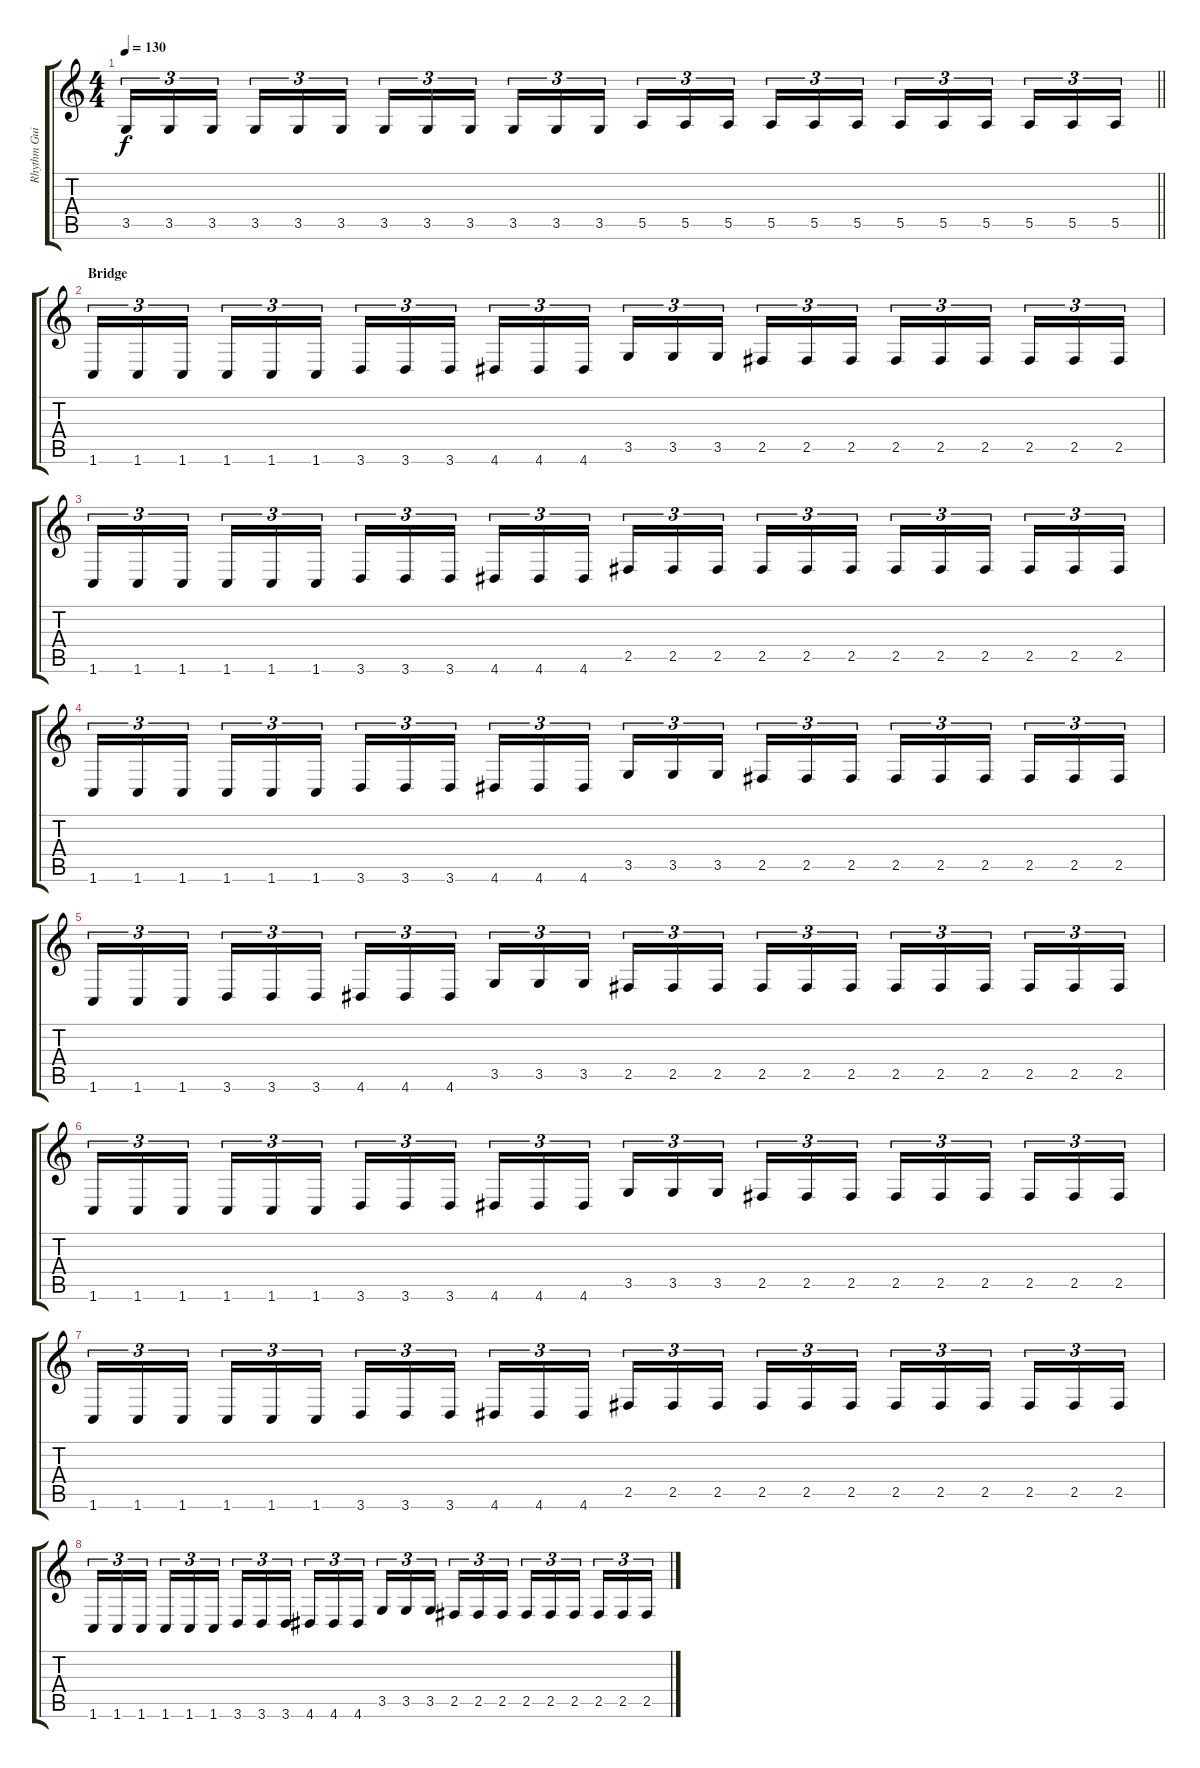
\track ("Rhythm Guitar" "Rhythm Gui") {instrument distortionguitar}
\staff {score tabs}
\tuning (B3 Gb3 D3 A2 E2 B1) {hide}
\ts (4 4)
\tempo 130
\clef g2
\barLineRight lightlight
\ks c
3.5.16{tu (3 2) dy f} 3.5.16{tu (3 2)} 3.5.16{tu (3 2) beam splitsecondary} 3.5.16{tu (3 2)} 3.5.16{tu (3 2)} 3.5.16{tu (3 2)} 3.5.16{tu (3 2)} 3.5.16{tu (3 2)} 3.5.16{tu (3 2) beam splitsecondary} 3.5.16{tu (3 2)} 3.5.16{tu (3 2)} 3.5.16{tu (3 2)} 5.5.16{tu (3 2)} 5.5.16{tu (3 2)} 5.5.16{tu (3 2) beam splitsecondary} 5.5.16{tu (3 2)} 5.5.16{tu (3 2)} 5.5.16{tu (3 2)} 5.5.16{tu (3 2)} 5.5.16{tu (3 2)} 5.5.16{tu (3 2) beam splitsecondary} 5.5.16{tu (3 2)} 5.5.16{tu (3 2)} 5.5.16{tu (3 2)} |
\section ("" "Bridge")
1.6.16{tu (3 2)} 1.6.16{tu (3 2)} 1.6.16{tu (3 2) beam splitsecondary} 1.6.16{tu (3 2)} 1.6.16{tu (3 2)} 1.6.16{tu (3 2)} 3.6.16{tu (3 2)} 3.6.16{tu (3 2)} 3.6.16{tu (3 2) beam splitsecondary} 4.6.16{tu (3 2)} 4.6.16{tu (3 2)} 4.6.16{tu (3 2)} 3.5.16{tu (3 2)} 3.5.16{tu (3 2)} 3.5.16{tu (3 2) beam splitsecondary} 2.5.16{tu (3 2)} 2.5.16{tu (3 2)} 2.5.16{tu (3 2)} 2.5.16{tu (3 2)} 2.5.16{tu (3 2)} 2.5.16{tu (3 2) beam splitsecondary} 2.5.16{tu (3 2)} 2.5.16{tu (3 2)} 2.5.16{tu (3 2)} |
1.6.16{tu (3 2)} 1.6.16{tu (3 2)} 1.6.16{tu (3 2) beam splitsecondary} 1.6.16{tu (3 2)} 1.6.16{tu (3 2)} 1.6.16{tu (3 2)} 3.6.16{tu (3 2)} 3.6.16{tu (3 2)} 3.6.16{tu (3 2) beam splitsecondary} 4.6.16{tu (3 2)} 4.6.16{tu (3 2)} 4.6.16{tu (3 2)} 2.5.16{tu (3 2)} 2.5.16{tu (3 2)} 2.5.16{tu (3 2) beam splitsecondary} 2.5.16{tu (3 2)} 2.5.16{tu (3 2)} 2.5.16{tu (3 2)} 2.5.16{tu (3 2)} 2.5.16{tu (3 2)} 2.5.16{tu (3 2) beam splitsecondary} 2.5.16{tu (3 2)} 2.5.16{tu (3 2)} 2.5.16{tu (3 2)} |
1.6.16{tu (3 2)} 1.6.16{tu (3 2)} 1.6.16{tu (3 2) beam splitsecondary} 1.6.16{tu (3 2)} 1.6.16{tu (3 2)} 1.6.16{tu (3 2)} 3.6.16{tu (3 2)} 3.6.16{tu (3 2)} 3.6.16{tu (3 2) beam splitsecondary} 4.6.16{tu (3 2)} 4.6.16{tu (3 2)} 4.6.16{tu (3 2)} 3.5.16{tu (3 2)} 3.5.16{tu (3 2)} 3.5.16{tu (3 2) beam splitsecondary} 2.5.16{tu (3 2)} 2.5.16{tu (3 2)} 2.5.16{tu (3 2)} 2.5.16{tu (3 2)} 2.5.16{tu (3 2)} 2.5.16{tu (3 2) beam splitsecondary} 2.5.16{tu (3 2)} 2.5.16{tu (3 2)} 2.5.16{tu (3 2)} |
1.6.16{tu (3 2)} 1.6.16{tu (3 2)} 1.6.16{tu (3 2) beam splitsecondary} 3.6.16{tu (3 2)} 3.6.16{tu (3 2)} 3.6.16{tu (3 2)} 4.6.16{tu (3 2)} 4.6.16{tu (3 2)} 4.6.16{tu (3 2) beam splitsecondary} 3.5.16{tu (3 2)} 3.5.16{tu (3 2)} 3.5.16{tu (3 2)} 2.5.16{tu (3 2)} 2.5.16{tu (3 2)} 2.5.16{tu (3 2) beam splitsecondary} 2.5.16{tu (3 2)} 2.5.16{tu (3 2)} 2.5.16{tu (3 2)} 2.5.16{tu (3 2)} 2.5.16{tu (3 2)} 2.5.16{tu (3 2) beam splitsecondary} 2.5.16{tu (3 2)} 2.5.16{tu (3 2)} 2.5.16{tu (3 2)} |
1.6.16{tu (3 2)} 1.6.16{tu (3 2)} 1.6.16{tu (3 2) beam splitsecondary} 1.6.16{tu (3 2)} 1.6.16{tu (3 2)} 1.6.16{tu (3 2)} 3.6.16{tu (3 2)} 3.6.16{tu (3 2)} 3.6.16{tu (3 2) beam splitsecondary} 4.6.16{tu (3 2)} 4.6.16{tu (3 2)} 4.6.16{tu (3 2)} 3.5.16{tu (3 2)} 3.5.16{tu (3 2)} 3.5.16{tu (3 2) beam splitsecondary} 2.5.16{tu (3 2)} 2.5.16{tu (3 2)} 2.5.16{tu (3 2)} 2.5.16{tu (3 2)} 2.5.16{tu (3 2)} 2.5.16{tu (3 2) beam splitsecondary} 2.5.16{tu (3 2)} 2.5.16{tu (3 2)} 2.5.16{tu (3 2)} |
1.6.16{tu (3 2)} 1.6.16{tu (3 2)} 1.6.16{tu (3 2) beam splitsecondary} 1.6.16{tu (3 2)} 1.6.16{tu (3 2)} 1.6.16{tu (3 2)} 3.6.16{tu (3 2)} 3.6.16{tu (3 2)} 3.6.16{tu (3 2) beam splitsecondary} 4.6.16{tu (3 2)} 4.6.16{tu (3 2)} 4.6.16{tu (3 2)} 2.5.16{tu (3 2)} 2.5.16{tu (3 2)} 2.5.16{tu (3 2) beam splitsecondary} 2.5.16{tu (3 2)} 2.5.16{tu (3 2)} 2.5.16{tu (3 2)} 2.5.16{tu (3 2)} 2.5.16{tu (3 2)} 2.5.16{tu (3 2) beam splitsecondary} 2.5.16{tu (3 2)} 2.5.16{tu (3 2)} 2.5.16{tu (3 2)} |
1.6.16{tu (3 2)} 1.6.16{tu (3 2)} 1.6.16{tu (3 2) beam splitsecondary} 1.6.16{tu (3 2)} 1.6.16{tu (3 2)} 1.6.16{tu (3 2)} 3.6.16{tu (3 2)} 3.6.16{tu (3 2)} 3.6.16{tu (3 2) beam splitsecondary} 4.6.16{tu (3 2)} 4.6.16{tu (3 2)} 4.6.16{tu (3 2)} 3.5.16{tu (3 2)} 3.5.16{tu (3 2)} 3.5.16{tu (3 2) beam splitsecondary} 2.5.16{tu (3 2)} 2.5.16{tu (3 2)} 2.5.16{tu (3 2)} 2.5.16{tu (3 2)} 2.5.16{tu (3 2)} 2.5.16{tu (3 2) beam splitsecondary} 2.5.16{tu (3 2)} 2.5.16{tu (3 2)} 2.5.16{tu (3 2)}
